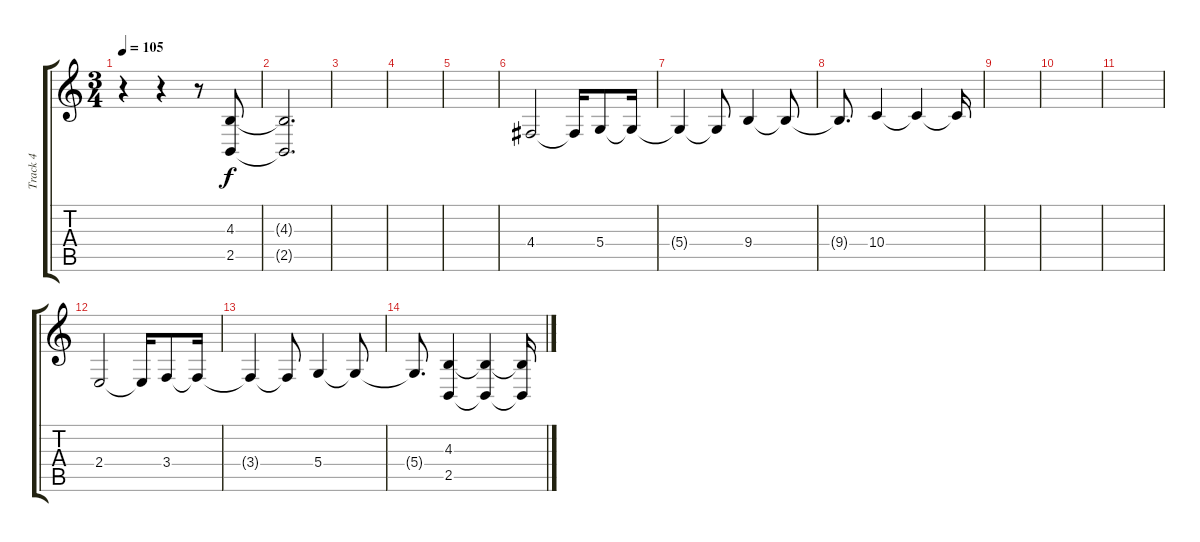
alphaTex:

\track ("Track 4" "Track 4") {instrument stringensemble1}
\staff {score tabs}
\tuning (E4 B3 G3 D3 A2 D2) {hide}
\ts (3 4)
\tempo 105
\clef g2
\ks c
r.4{dy f} r.4 r.8 (4.3 2.5).8{volume 16} |
(4.3{t} 2.5{t}).2{d} |
|
|
|
4.4.2{volume 9} 4.4{t}.16 5.4.8 5.4{t}.16 |
5.4{t}.4 5.4{t}.8 9.4.4 9.4{t}.8 |
9.4{t}.8{d} 10.4.4 10.4{t}.4 10.4{t}.16 |
|
|
|
2.4.2 2.4{t}.16 3.4.8 3.4{t}.16 |
3.4{t}.4 3.4{t}.8 5.4.4 5.4{t}.8 |
5.4{t}.8{d} (4.3 2.5).4 (4.3{t} 2.5{t}).4 (4.3{t} 2.5{t}).16
